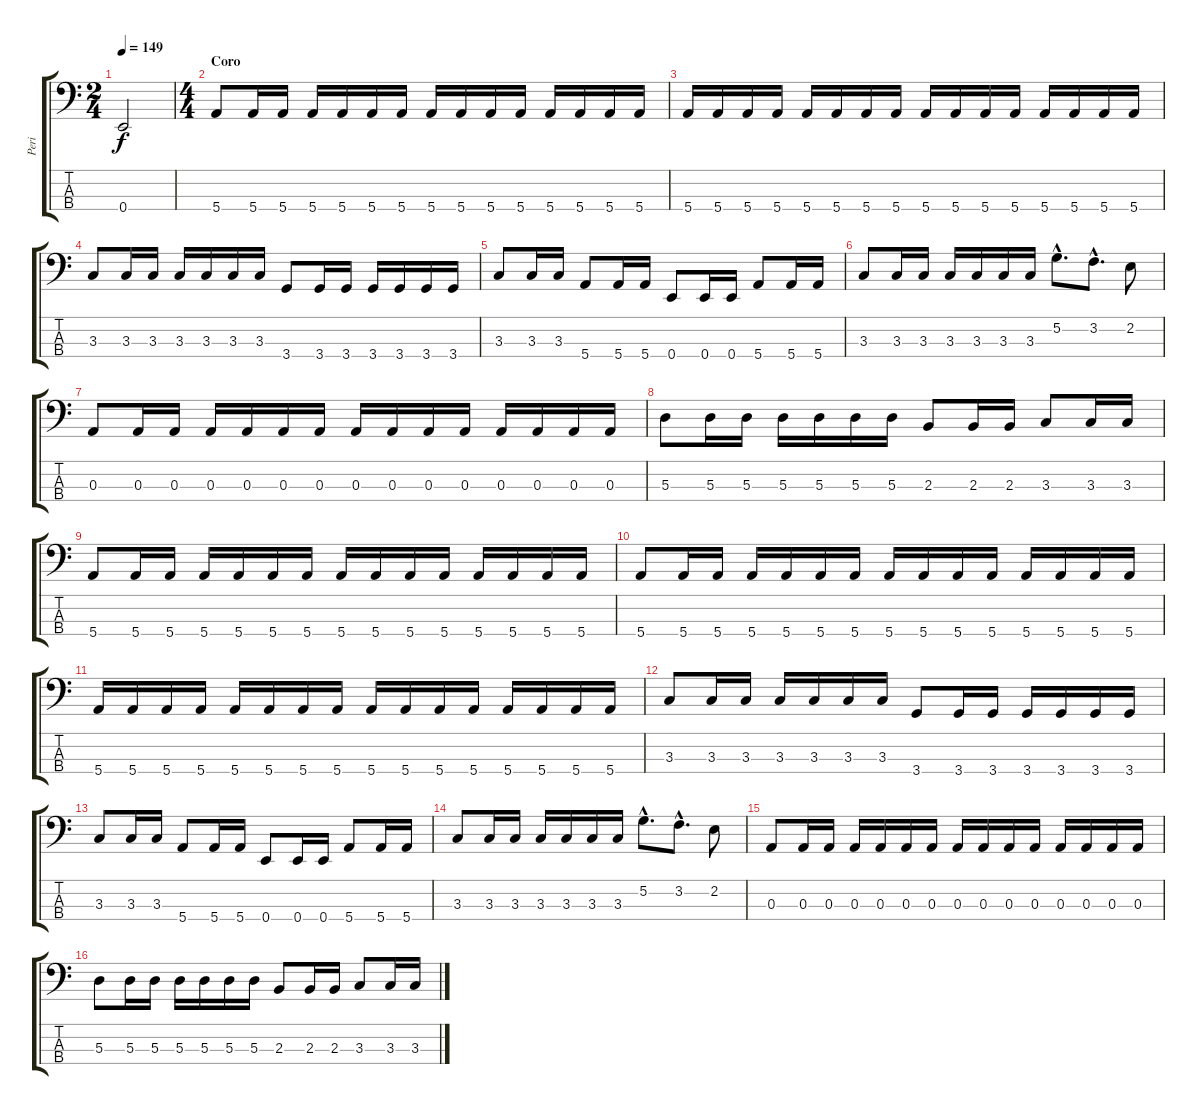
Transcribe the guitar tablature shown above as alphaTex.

\track ("Peri" "Peri") {instrument electricbassfinger}
\staff {score tabs}
\tuning (G2 D2 A1 E1) {hide}
\ts (2 4)
\tempo 149
\clef f4
\ks c
0.4{t}.2{dy f} |
\ts (4 4)
\section ("" "Coro")
5.4.8 5.4.16 5.4.16 5.4.16 5.4.16 5.4.16 5.4.16 5.4.16 5.4.16 5.4.16 5.4.16 5.4.16 5.4.16 5.4.16 5.4.16 |
5.4.16 5.4.16 5.4.16 5.4.16 5.4.16 5.4.16 5.4.16 5.4.16 5.4.16 5.4.16 5.4.16 5.4.16 5.4.16 5.4.16 5.4.16 5.4.16 |
3.3.8 3.3.16 3.3.16 3.3.16 3.3.16 3.3.16 3.3.16 3.4.8 3.4.16 3.4.16 3.4.16 3.4.16 3.4.16 3.4.16 |
3.3.8 3.3.16 3.3.16 5.4.8 5.4.16 5.4.16 0.4.8 0.4.16 0.4.16 5.4.8 5.4.16 5.4.16 |
3.3.8 3.3.16 3.3.16 3.3.16 3.3.16 3.3.16 3.3.16 5.2{hac}.8{d} 3.2{hac}.8{d} 2.2.8 |
0.3.8 0.3.16 0.3.16 0.3.16 0.3.16 0.3.16 0.3.16 0.3.16 0.3.16 0.3.16 0.3.16 0.3.16 0.3.16 0.3.16 0.3.16 |
5.3.8 5.3.16 5.3.16 5.3.16 5.3.16 5.3.16 5.3.16 2.3.8 2.3.16 2.3.16 3.3.8 3.3.16 3.3.16 |
5.4.8 5.4.16 5.4.16 5.4.16 5.4.16 5.4.16 5.4.16 5.4.16 5.4.16 5.4.16 5.4.16 5.4.16 5.4.16 5.4.16 5.4.16 |
5.4.8 5.4.16 5.4.16 5.4.16 5.4.16 5.4.16 5.4.16 5.4.16 5.4.16 5.4.16 5.4.16 5.4.16 5.4.16 5.4.16 5.4.16 |
5.4.16 5.4.16 5.4.16 5.4.16 5.4.16 5.4.16 5.4.16 5.4.16 5.4.16 5.4.16 5.4.16 5.4.16 5.4.16 5.4.16 5.4.16 5.4.16 |
3.3.8 3.3.16 3.3.16 3.3.16 3.3.16 3.3.16 3.3.16 3.4.8 3.4.16 3.4.16 3.4.16 3.4.16 3.4.16 3.4.16 |
3.3.8 3.3.16 3.3.16 5.4.8 5.4.16 5.4.16 0.4.8 0.4.16 0.4.16 5.4.8 5.4.16 5.4.16 |
3.3.8 3.3.16 3.3.16 3.3.16 3.3.16 3.3.16 3.3.16 5.2{hac}.8{d} 3.2{hac}.8{d} 2.2.8 |
0.3.8 0.3.16 0.3.16 0.3.16 0.3.16 0.3.16 0.3.16 0.3.16 0.3.16 0.3.16 0.3.16 0.3.16 0.3.16 0.3.16 0.3.16 |
5.3.8 5.3.16 5.3.16 5.3.16 5.3.16 5.3.16 5.3.16 2.3.8 2.3.16 2.3.16 3.3.8 3.3.16 3.3.16
